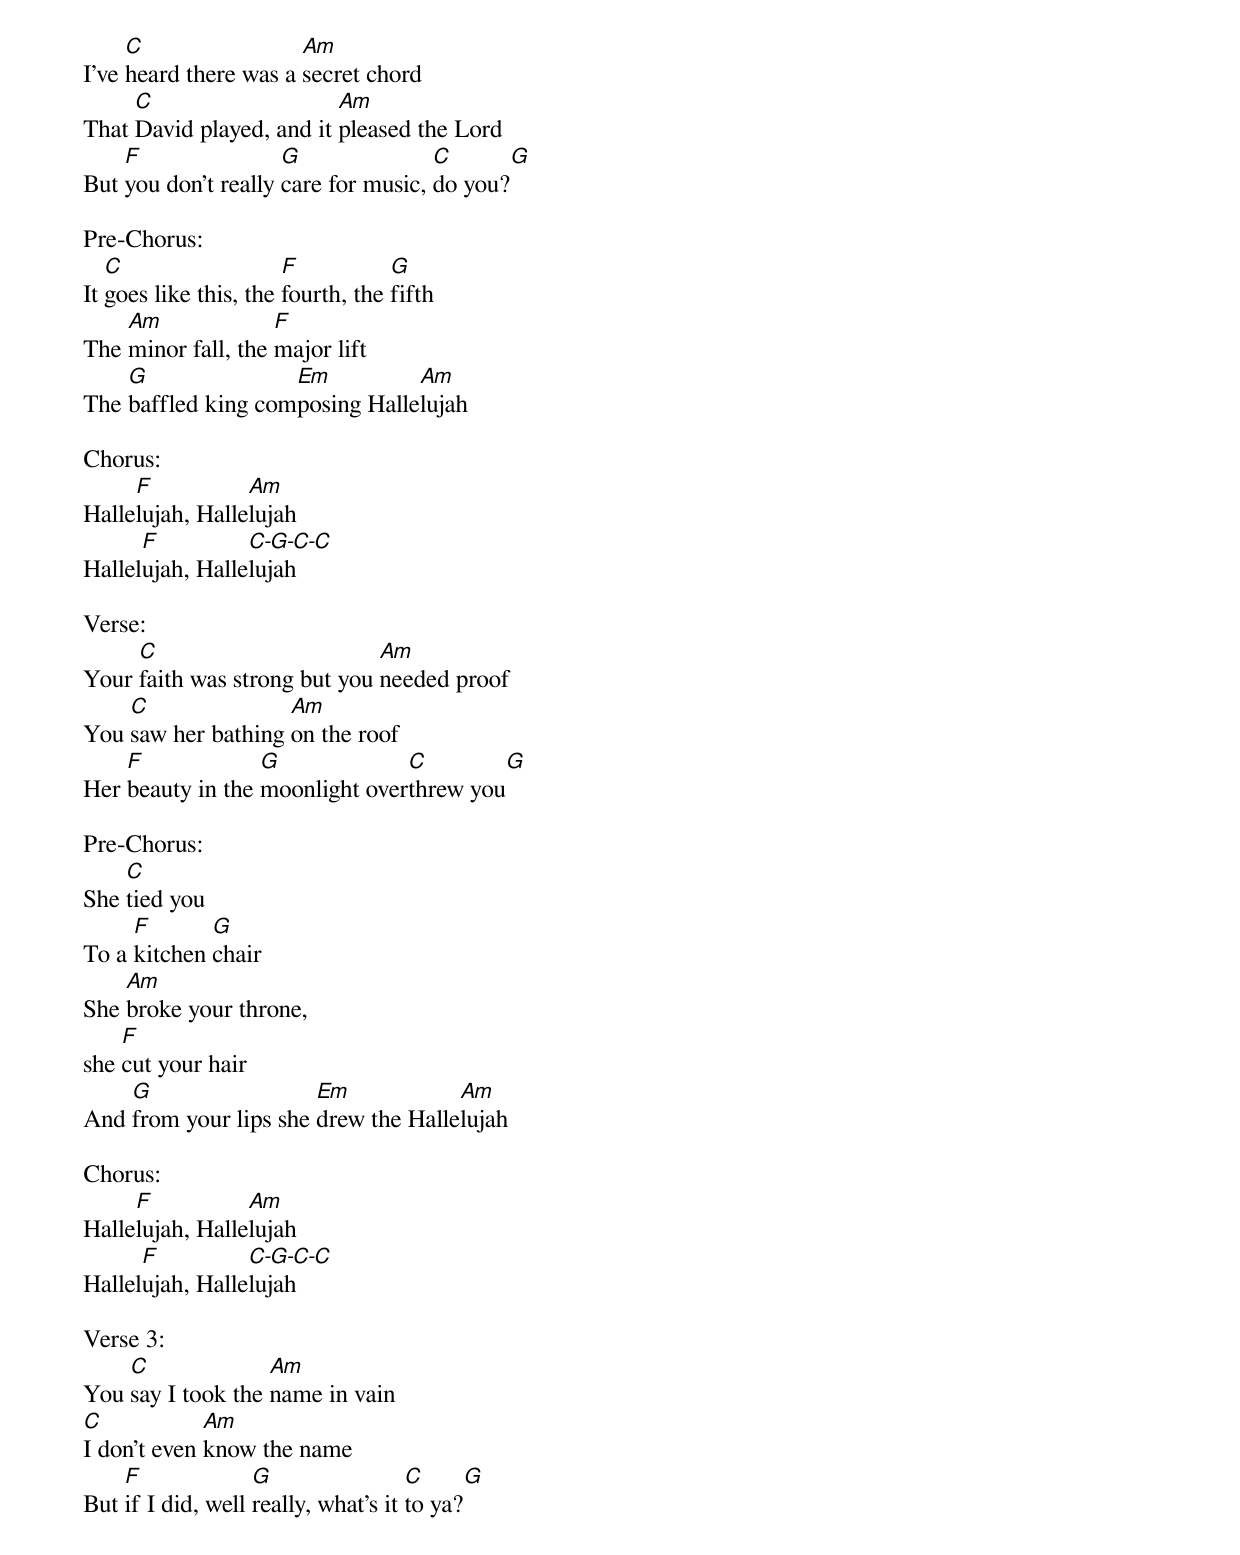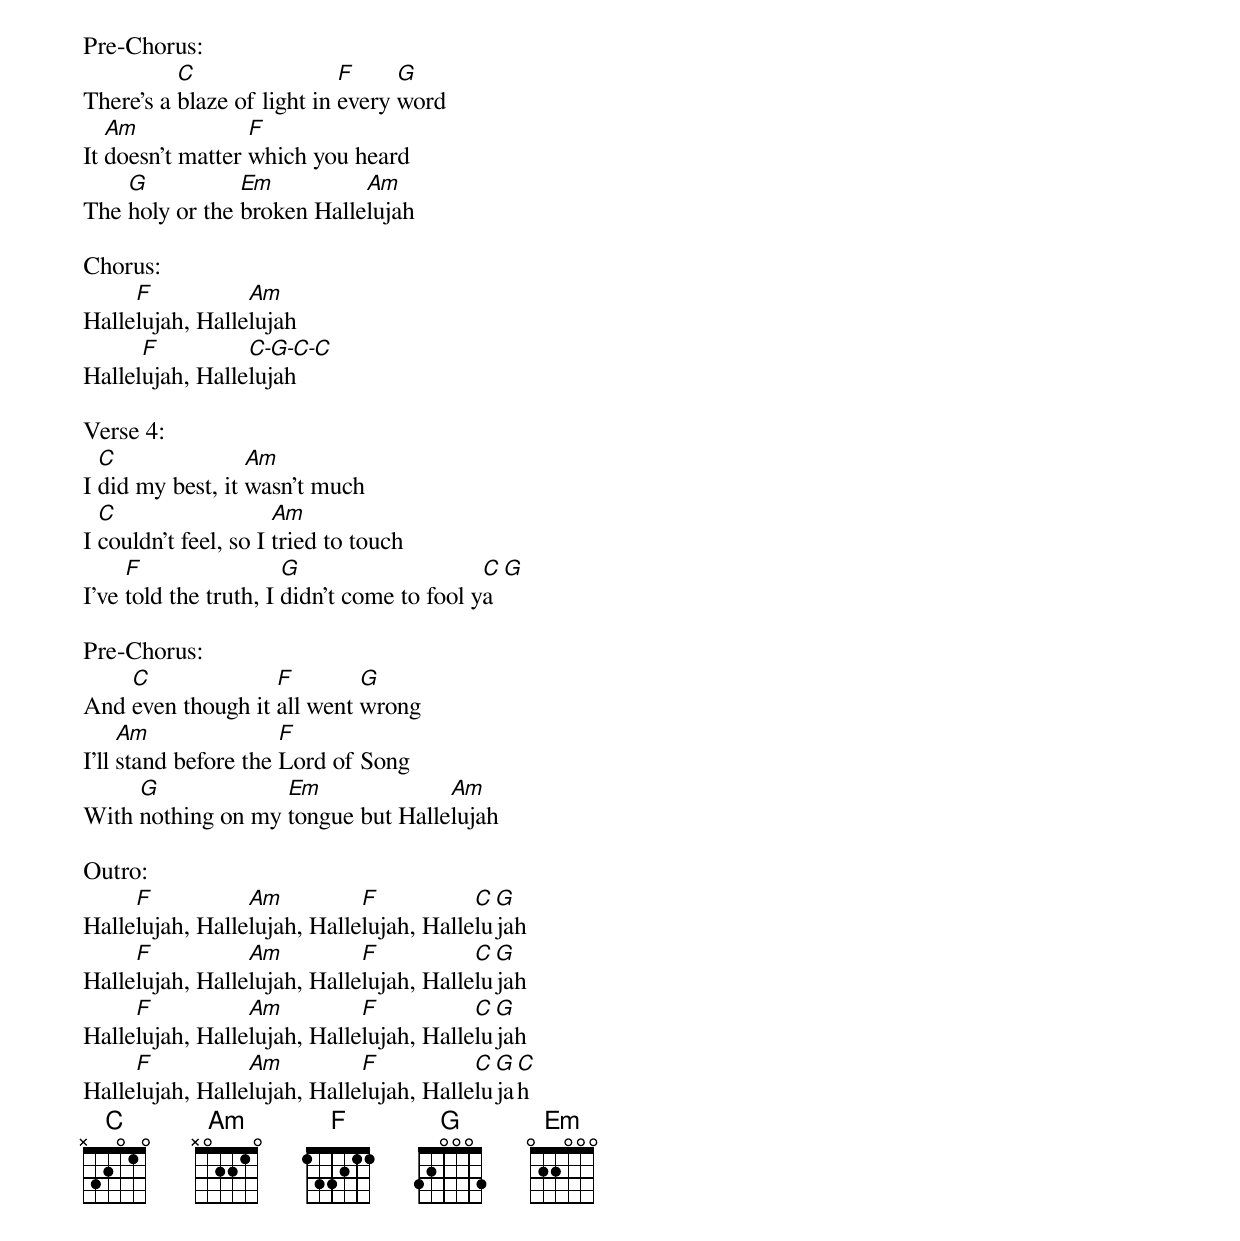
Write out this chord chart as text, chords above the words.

     C                 Am
I've heard there was a secret chord
     C                    Am
That David played, and it pleased the Lord
    F                G               C       G
But you don't really care for music, do you?

Pre-Chorus:
   C                   F           G
It goes like this, the fourth, the fifth
    Am              F
The minor fall, the major lift
    G               Em          Am
The baffled king composing Hallelujah

Chorus:
     F           Am
Hallelujah, Hallelujah
      F          C-G-C-C
Hallelujah, Hallelujah

Verse:
     C                        Am
Your faith was strong but you needed proof
    C               Am
You saw her bathing on the roof
    F             G             C        G
Her beauty in the moonlight overthrew you

Pre-Chorus:
    C
She tied you
     F       G
To a kitchen chair
    Am
She broke your throne,
    F
she cut your hair
    G                  Em            Am
And from your lips she drew the Hallelujah

Chorus:
     F           Am
Hallelujah, Hallelujah
      F          C-G-C-C
Hallelujah, Hallelujah

Verse 3:
    C              Am
You say I took the name in vain
C            Am
I don't even know the name
    F              G                 C      G
But if I did, well really, what's it to ya?

Pre-Chorus:
          C                 F     G
There's a blaze of light in every word
   Am             F
It doesn't matter which you heard
    G           Em          Am
The holy or the broken Hallelujah

Chorus:
     F           Am
Hallelujah, Hallelujah
      F          C-G-C-C
Hallelujah, Hallelujah

Verse 4:
  C               Am
I did my best, it wasn't much
  C                   Am
I couldn't feel, so I tried to touch
     F                 G                    C   G
I've told the truth, I didn't come to fool ya

Pre-Chorus:
    C              F        G
And even though it all went wrong
     Am               F
I'll stand before the Lord of Song
     G             Em              Am
With nothing on my tongue but Hallelujah

Outro:
     F           Am          F           C G
Hallelujah, Hallelujah, Hallelujah, Hallelujah
     F           Am          F           C G
Hallelujah, Hallelujah, Hallelujah, Hallelujah
     F           Am          F           C G
Hallelujah, Hallelujah, Hallelujah, Hallelujah
     F           Am          F           C G C
Hallelujah, Hallelujah, Hallelujah, Hallelujah
